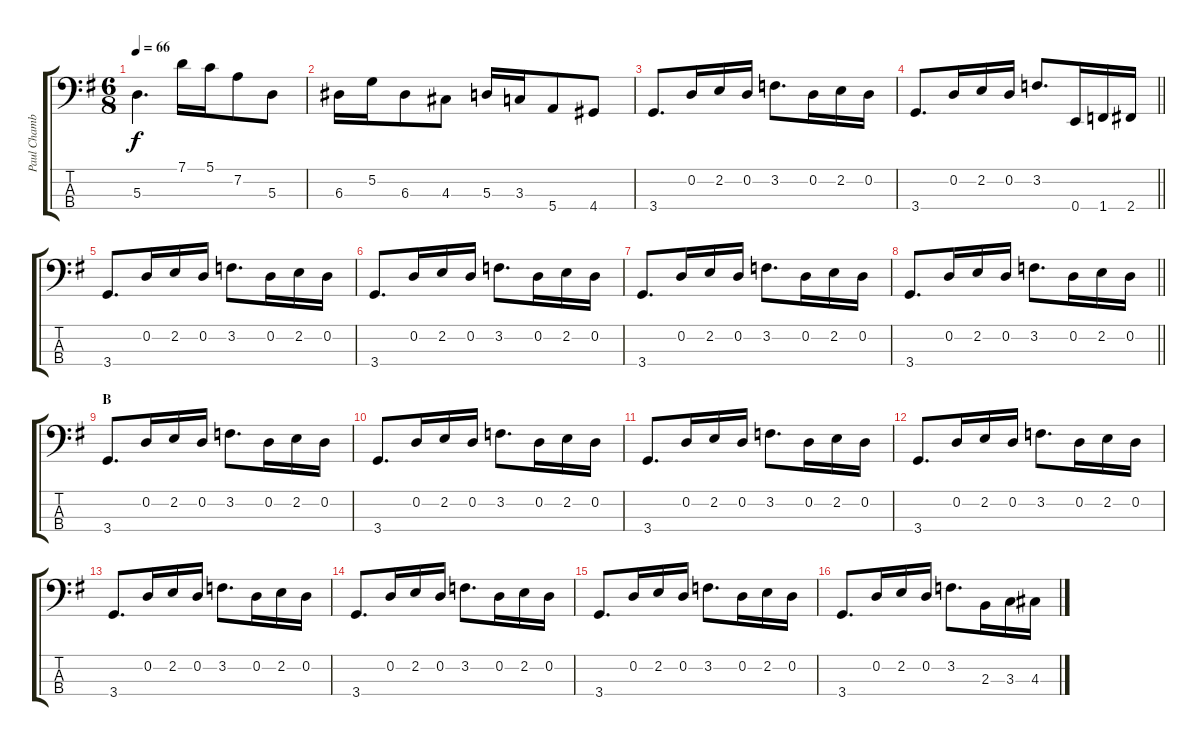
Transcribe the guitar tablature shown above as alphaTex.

\track ("Paul Chambers" "Paul Chamb") {instrument acousticbass}
\staff {score tabs}
\tuning (G2 D2 A1 E1) {hide}
\ts (6 8)
\tempo 66
\clef f4
\ks g
5.3.4{d dy f} 7.1.16 5.1.16 7.2.8 5.3.8 |
6.3.16 5.2.16 6.3.8 4.3.8 5.3.16 3.3.16 5.4.8 4.4.8 |
3.4.8{d} 0.2.16 2.2.16 0.2.16 3.2.8{d} 0.2.16 2.2.16 0.2.16 |
\barLineRight lightlight
3.4.8{d} 0.2.16 2.2.16 0.2.16 3.2.8{d} 0.4.16 1.4.16 2.4.16 |
\section ("" "")
3.4.8{d} 0.2.16 2.2.16 0.2.16 3.2.8{d} 0.2.16 2.2.16 0.2.16 |
3.4.8{d} 0.2.16 2.2.16 0.2.16 3.2.8{d} 0.2.16 2.2.16 0.2.16 |
3.4.8{d} 0.2.16 2.2.16 0.2.16 3.2.8{d} 0.2.16 2.2.16 0.2.16 |
\barLineRight lightlight
3.4.8{d} 0.2.16 2.2.16 0.2.16 3.2.8{d} 0.2.16 2.2.16 0.2.16 |
\section ("" "B")
3.4.8{d} 0.2.16 2.2.16 0.2.16 3.2.8{d} 0.2.16 2.2.16 0.2.16 |
3.4.8{d} 0.2.16 2.2.16 0.2.16 3.2.8{d} 0.2.16 2.2.16 0.2.16 |
3.4.8{d} 0.2.16 2.2.16 0.2.16 3.2.8{d} 0.2.16 2.2.16 0.2.16 |
3.4.8{d} 0.2.16 2.2.16 0.2.16 3.2.8{d} 0.2.16 2.2.16 0.2.16 |
3.4.8{d} 0.2.16 2.2.16 0.2.16 3.2.8{d} 0.2.16 2.2.16 0.2.16 |
3.4.8{d} 0.2.16 2.2.16 0.2.16 3.2.8{d} 0.2.16 2.2.16 0.2.16 |
3.4.8{d} 0.2.16 2.2.16 0.2.16 3.2.8{d} 0.2.16 2.2.16 0.2.16 |
3.4.8{d} 0.2.16 2.2.16 0.2.16 3.2.8{d} 2.3.16 3.3.16 4.3.16
